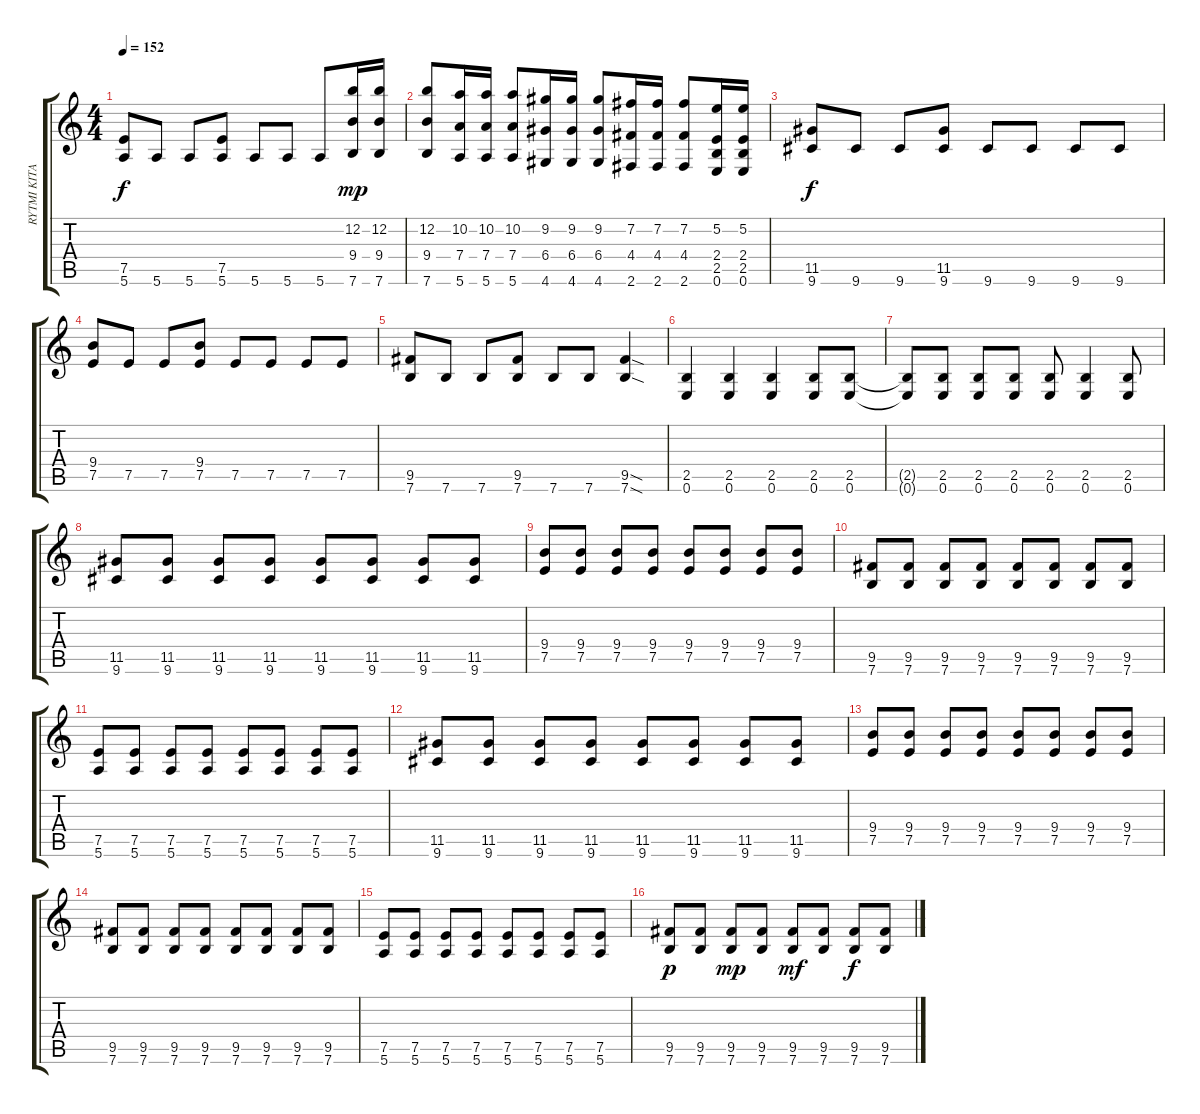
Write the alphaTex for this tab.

\track ("RYTMI KITARA" "RYTMI KITA") {instrument distortionguitar}
\staff {score tabs}
\tuning (E4 B3 G3 D3 A2 E2) {hide}
\ts (4 4)
\tempo 152
\clef g2
\ks c
(7.5 5.6).8{dy f} 5.6.8 5.6.8 (7.5 5.6).8 5.6.8 5.6.8 5.6.8 (12.2 9.4 7.6).16{dy mp} (12.2 9.4 7.6).16 |
(12.2 9.4 7.6).8 (10.2 7.4 5.6).16 (10.2 7.4 5.6).16 (10.2 7.4 5.6).8 (9.2 6.4 4.6).16 (9.2 6.4 4.6).16 (9.2 6.4 4.6).8 (7.2 4.4 2.6).16 (7.2 4.4 2.6).16 (7.2 4.4 2.6).8 (5.2 2.4 2.5 0.6).16 (5.2 2.4 2.5 0.6).16 |
(11.5 9.6).8{dy f} 9.6.8 9.6.8 (11.5 9.6).8 9.6.8 9.6.8 9.6.8 9.6.8 |
(9.4 7.5).8 7.5.8 7.5.8 (9.4 7.5).8 7.5.8 7.5.8 7.5.8 7.5.8 |
(9.5 7.6).8 7.6.8 7.6.8 (9.5 7.6).8 7.6.8 7.6.8 (9.5{sod} 7.6{sod}).4 |
(2.5 0.6).4 (2.5 0.6).4 (2.5 0.6).4 (2.5 0.6).8 (2.5 0.6).8 |
(2.5{t} 0.6{t}).8 (2.5 0.6).8 (2.5 0.6).8 (2.5 0.6).8 (2.5 0.6).8 (2.5 0.6).4 (2.5 0.6).8 |
(11.5 9.6).8 (11.5 9.6).8 (11.5 9.6).8 (11.5 9.6).8 (11.5 9.6).8 (11.5 9.6).8 (11.5 9.6).8 (11.5 9.6).8 |
(9.4 7.5).8 (9.4 7.5).8 (9.4 7.5).8 (9.4 7.5).8 (9.4 7.5).8 (9.4 7.5).8 (9.4 7.5).8 (9.4 7.5).8 |
(9.5 7.6).8 (9.5 7.6).8 (9.5 7.6).8 (9.5 7.6).8 (9.5 7.6).8 (9.5 7.6).8 (9.5 7.6).8 (9.5 7.6).8 |
(7.5 5.6).8 (7.5 5.6).8 (7.5 5.6).8 (7.5 5.6).8 (7.5 5.6).8 (7.5 5.6).8 (7.5 5.6).8 (7.5 5.6).8 |
(11.5 9.6).8 (11.5 9.6).8 (11.5 9.6).8 (11.5 9.6).8 (11.5 9.6).8 (11.5 9.6).8 (11.5 9.6).8 (11.5 9.6).8 |
(9.4 7.5).8 (9.4 7.5).8 (9.4 7.5).8 (9.4 7.5).8 (9.4 7.5).8 (9.4 7.5).8 (9.4 7.5).8 (9.4 7.5).8 |
(9.5 7.6).8 (9.5 7.6).8 (9.5 7.6).8 (9.5 7.6).8 (9.5 7.6).8 (9.5 7.6).8 (9.5 7.6).8 (9.5 7.6).8 |
(7.5 5.6).8 (7.5 5.6).8 (7.5 5.6).8 (7.5 5.6).8 (7.5 5.6).8 (7.5 5.6).8 (7.5 5.6).8 (7.5 5.6).8 |
(9.5 7.6).8{dy p} (9.5 7.6).8 (9.5 7.6).8{dy mp} (9.5 7.6).8 (9.5 7.6).8{dy mf} (9.5 7.6).8 (9.5 7.6).8{dy f} (9.5 7.6).8
